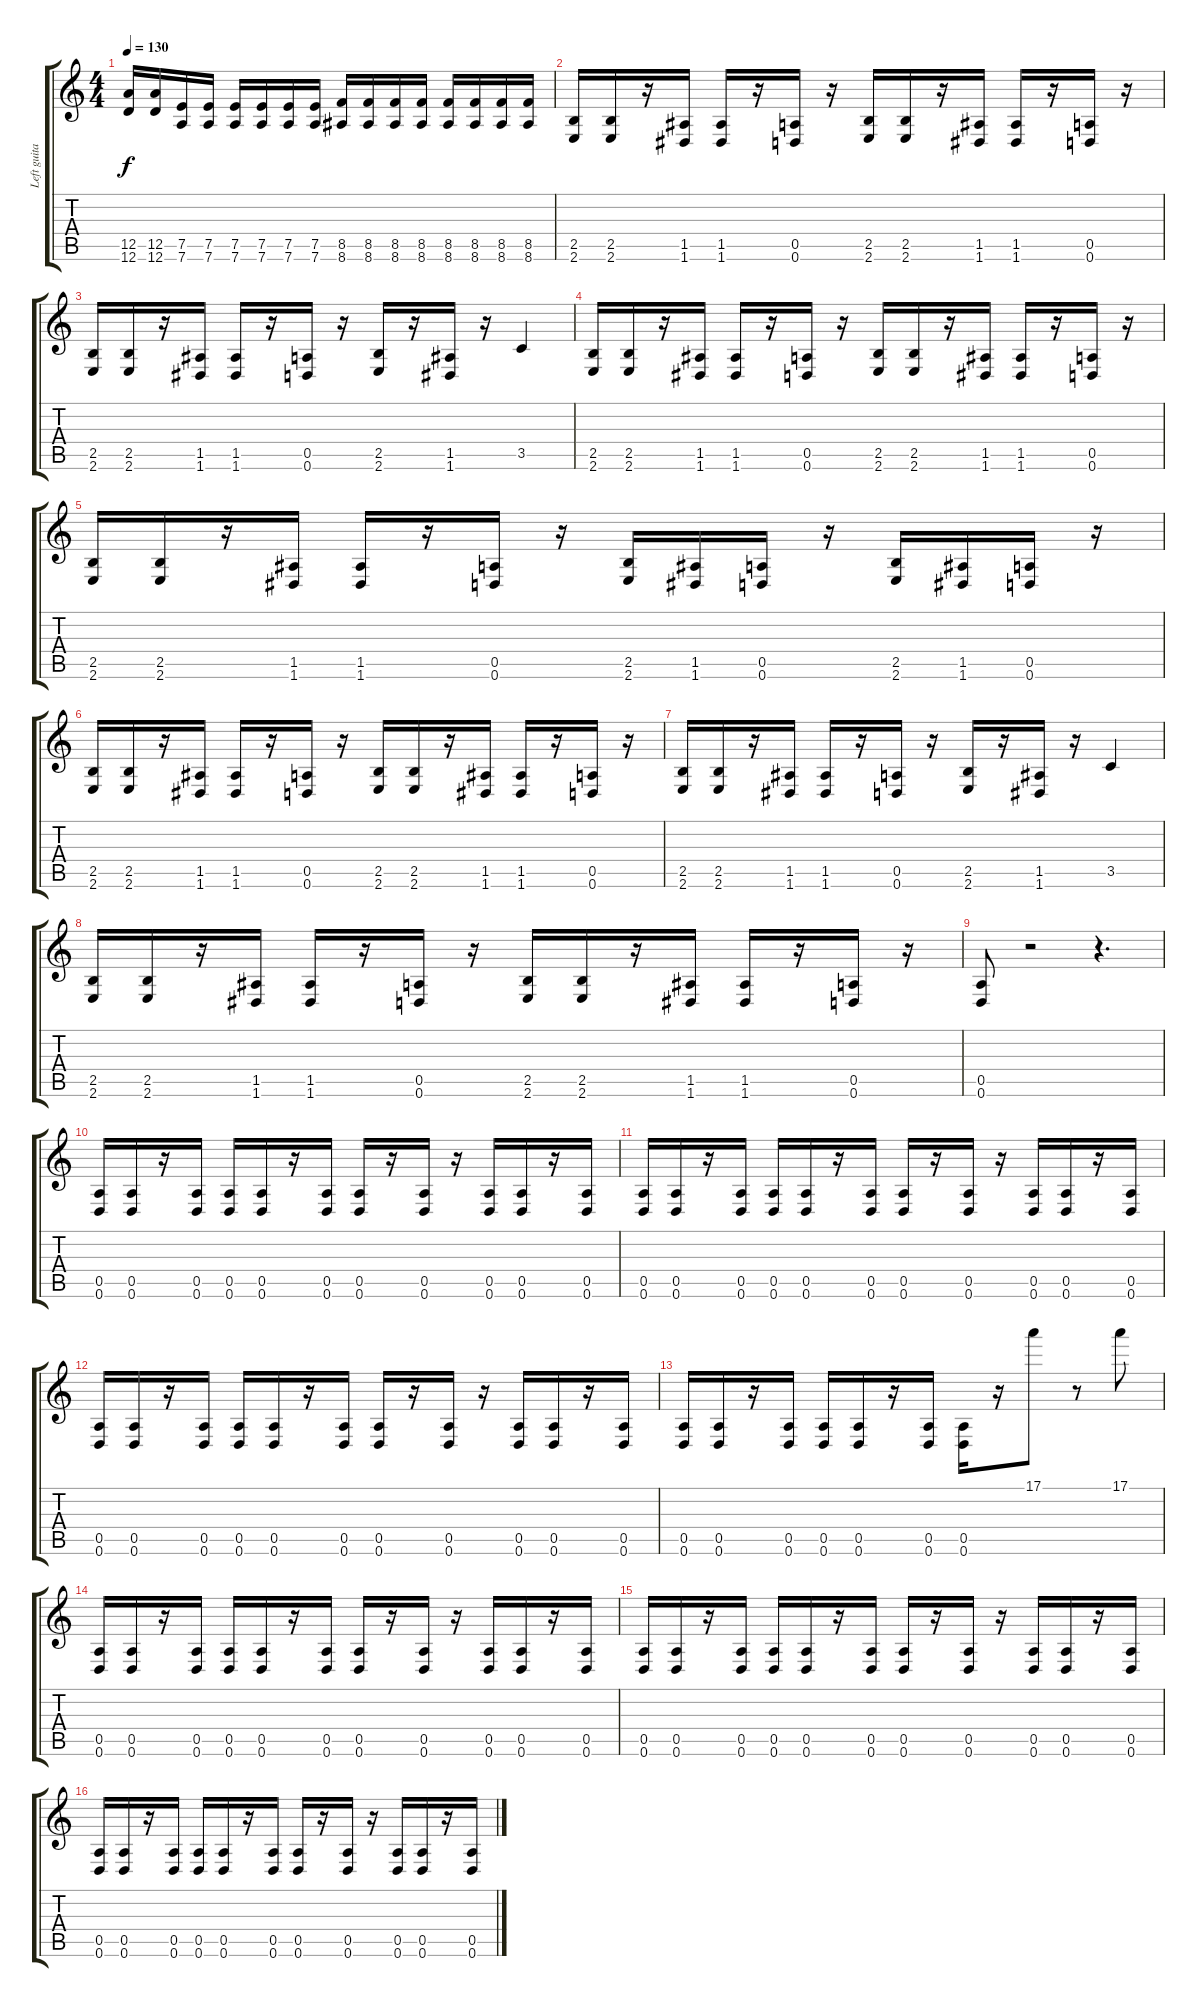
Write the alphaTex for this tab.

\track ("Left guitar" "Left guita") {instrument distortionguitar}
\staff {score tabs}
\tuning (E4 B3 G3 D3 A2 D2) {hide}
\ts (4 4)
\tempo 130
\clef g2
\ks c
(12.5 12.6).16{dy f} (12.5 12.6).16 (7.5 7.6).16 (7.5 7.6).16 (7.5 7.6).16 (7.5 7.6).16 (7.5 7.6).16 (7.5 7.6).16 (8.5 8.6).16 (8.5 8.6).16 (8.5 8.6).16 (8.5 8.6).16 (8.5 8.6).16 (8.5 8.6).16 (8.5 8.6).16 (8.5 8.6).16 |
(2.5 2.6).16 (2.5 2.6).16 r.16 (1.5 1.6).16 (1.5 1.6).16 r.16 (0.5 0.6).16 r.16 (2.5 2.6).16 (2.5 2.6).16 r.16 (1.5 1.6).16 (1.5 1.6).16 r.16 (0.5 0.6).16 r.16 |
(2.5 2.6).16 (2.5 2.6).16 r.16 (1.5 1.6).16 (1.5 1.6).16 r.16 (0.5 0.6).16 r.16 (2.5 2.6).16 r.16 (1.5 1.6).16 r.16 3.5.4 |
(2.5 2.6).16 (2.5 2.6).16 r.16 (1.5 1.6).16 (1.5 1.6).16 r.16 (0.5 0.6).16 r.16 (2.5 2.6).16 (2.5 2.6).16 r.16 (1.5 1.6).16 (1.5 1.6).16 r.16 (0.5 0.6).16 r.16 |
(2.5 2.6).16 (2.5 2.6).16 r.16 (1.5 1.6).16 (1.5 1.6).16 r.16 (0.5 0.6).16 r.16 (2.5 2.6).16 (1.5 1.6).16 (0.5 0.6).16 r.16 (2.5 2.6).16 (1.5 1.6).16 (0.5 0.6).16 r.16 |
(2.5 2.6).16 (2.5 2.6).16 r.16 (1.5 1.6).16 (1.5 1.6).16 r.16 (0.5 0.6).16 r.16 (2.5 2.6).16 (2.5 2.6).16 r.16 (1.5 1.6).16 (1.5 1.6).16 r.16 (0.5 0.6).16 r.16 |
(2.5 2.6).16 (2.5 2.6).16 r.16 (1.5 1.6).16 (1.5 1.6).16 r.16 (0.5 0.6).16 r.16 (2.5 2.6).16 r.16 (1.5 1.6).16 r.16 3.5.4 |
(2.5 2.6).16 (2.5 2.6).16 r.16 (1.5 1.6).16 (1.5 1.6).16 r.16 (0.5 0.6).16 r.16 (2.5 2.6).16 (2.5 2.6).16 r.16 (1.5 1.6).16 (1.5 1.6).16 r.16 (0.5 0.6).16 r.16 |
(0.5 0.6).8 r.2 r.4{d} |
(0.5 0.6).16 (0.5 0.6).16 r.16 (0.5 0.6).16 (0.5 0.6).16 (0.5 0.6).16 r.16 (0.5 0.6).16 (0.5 0.6).16 r.16 (0.5 0.6).16 r.16 (0.5 0.6).16 (0.5 0.6).16 r.16 (0.5 0.6).16 |
(0.5 0.6).16 (0.5 0.6).16 r.16 (0.5 0.6).16 (0.5 0.6).16 (0.5 0.6).16 r.16 (0.5 0.6).16 (0.5 0.6).16 r.16 (0.5 0.6).16 r.16 (0.5 0.6).16 (0.5 0.6).16 r.16 (0.5 0.6).16 |
(0.5 0.6).16 (0.5 0.6).16 r.16 (0.5 0.6).16 (0.5 0.6).16 (0.5 0.6).16 r.16 (0.5 0.6).16 (0.5 0.6).16 r.16 (0.5 0.6).16 r.16 (0.5 0.6).16 (0.5 0.6).16 r.16 (0.5 0.6).16 |
(0.5 0.6).16 (0.5 0.6).16 r.16 (0.5 0.6).16 (0.5 0.6).16 (0.5 0.6).16 r.16 (0.5 0.6).16 (0.5 0.6).16 r.16 17.1.8 r.8 17.1.8 |
(0.5 0.6).16 (0.5 0.6).16 r.16 (0.5 0.6).16 (0.5 0.6).16 (0.5 0.6).16 r.16 (0.5 0.6).16 (0.5 0.6).16 r.16 (0.5 0.6).16 r.16 (0.5 0.6).16 (0.5 0.6).16 r.16 (0.5 0.6).16 |
(0.5 0.6).16 (0.5 0.6).16 r.16 (0.5 0.6).16 (0.5 0.6).16 (0.5 0.6).16 r.16 (0.5 0.6).16 (0.5 0.6).16 r.16 (0.5 0.6).16 r.16 (0.5 0.6).16 (0.5 0.6).16 r.16 (0.5 0.6).16 |
(0.5 0.6).16 (0.5 0.6).16 r.16 (0.5 0.6).16 (0.5 0.6).16 (0.5 0.6).16 r.16 (0.5 0.6).16 (0.5 0.6).16 r.16 (0.5 0.6).16 r.16 (0.5 0.6).16 (0.5 0.6).16 r.16 (0.5 0.6).16
